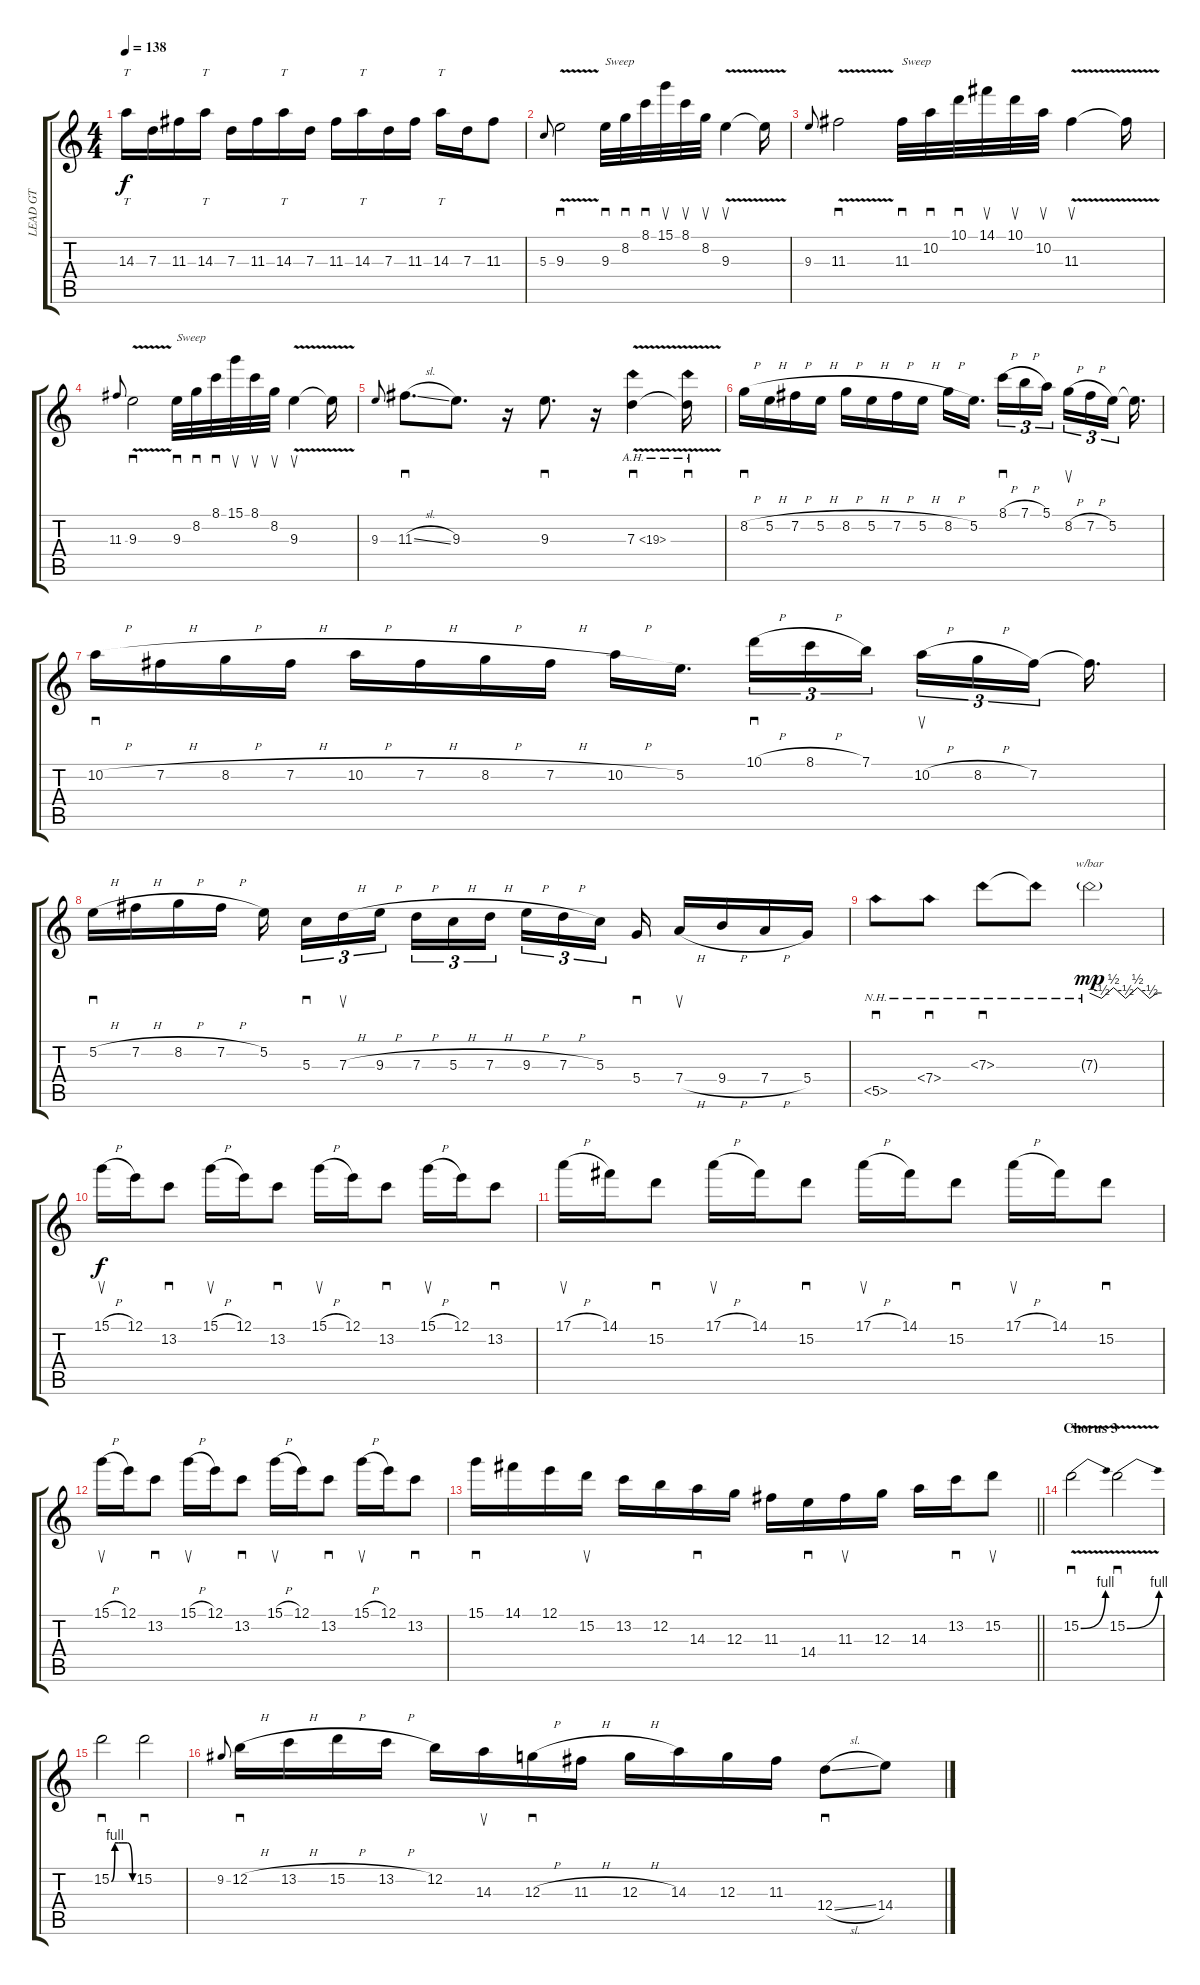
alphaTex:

\track ("LEAD GT" "LEAD GT") {instrument distortionguitar}
\staff {score tabs}
\tuning (E4 B3 G3 D3 A2 E2) {hide}
\ts (4 4)
\tempo 138
\clef g2
\ks c
14.3.16{tt dy f} 7.3.16 11.3.16 14.3.16{tt} 7.3.16 11.3.16 14.3.16{tt} 7.3.16 11.3.16 14.3.16{tt} 7.3.16 11.3.16 14.3.16{tt} 7.3.16 11.3.8 |
5.3.8{gr onbeat} 9.3{v}.2{sd} 9.3.32{sd txt "Sweep"} 8.2.32{sd} 8.1.32{sd} 15.1.32{su} 8.1.32{su} 8.2.32{su} 9.3{v}.4{su} 9.3{t}.16 |
9.3.8{gr onbeat} 11.3{v}.2{sd} 11.3.32{sd txt "Sweep"} 10.2.32{sd} 10.1.32{sd} 14.1.32{su} 10.1.32{su} 10.2.32{su} 11.3{v}.4{su} 11.3{t}.16 |
11.3.8{gr onbeat} 9.3{v}.2{sd} 9.3.32{sd txt "Sweep"} 8.2.32{sd} 8.1.32{sd} 15.1.32{su} 8.1.32{su} 8.2.32{su} 9.3{v}.4{su} 9.3{t}.16 |
9.3.8{gr onbeat} 11.3{sl}.8{d sd} 9.3.8{d} r.16 9.3.8{d sd} r.16 7.3{ah 12 v}.4{sd} 7.3{ah 12 v t}.16{sd} |
8.2{h}.16{sd} 5.2{h}.16 7.2{h}.16 5.2{h}.16 8.2{h}.16 5.2{h}.16 7.2{h}.16 5.2{h}.16 8.2{h}.16 5.2.16{d beam splitsecondary} 8.1{h}.16{sd tu (3 2)} 7.1{h}.16{tu (3 2)} 5.1.16{tu (3 2)} 8.2{h}.16{su tu (3 2)} 7.2{h}.16{tu (3 2)} 5.2.16{tu (3 2) beam splitsecondary} 5.2{t}.16{d} |
10.2{h}.16{sd} 7.2{h}.16 8.2{h}.16 7.2{h}.16 10.2{h}.16 7.2{h}.16 8.2{h}.16 7.2{h}.16 10.2{h}.16 5.2.16{d beam splitsecondary} 10.1{h}.16{sd tu (3 2)} 8.1{h}.16{tu (3 2)} 7.1.16{tu (3 2)} 10.2{h}.16{su tu (3 2)} 8.2{h}.16{tu (3 2)} 7.2.16{tu (3 2) beam splitsecondary} 7.2{t}.16{d} |
5.2{h}.16{sd} 7.2{h}.16 8.2{h}.16 7.2{h}.16 5.2.16{beam splitsecondary} 5.3.16{sd tu (3 2)} 7.3{h}.16{su tu (3 2)} 9.3{h}.16{tu (3 2) beam splitsecondary} 7.3{h}.16{tu (3 2)} 5.3{h}.16{tu (3 2)} 7.3{h}.16{tu (3 2) beam splitsecondary} 9.3{h}.16{tu (3 2)} 7.3{h}.16{tu (3 2)} 5.3.16{tu (3 2) beam splitsecondary} 5.4.16{sd} 7.4{h}.16{su} 9.4{h}.16 7.4{h}.16 5.4.16 |
5.5{nh}.8{sd} 7.4{nh}.8{sd} 7.3{nh}.8{sd} 7.3{nh t}.8 7.3{nh g}.2{tbe (custom default 0 0 10 -2 20 2 30 -2 40 2 50 -2 56 0 60 0) dy mp} |
15.1{h}.16{su dy f} 12.1.16 13.2.8{sd} 15.1{h}.16{su} 12.1.16 13.2.8{sd} 15.1{h}.16{su} 12.1.16 13.2.8{sd} 15.1{h}.16{su} 12.1.16 13.2.8{sd} |
17.1{h}.16{su} 14.1.16 15.2.8{sd} 17.1{h}.16{su} 14.1.16 15.2.8{sd} 17.1{h}.16{su} 14.1.16 15.2.8{sd} 17.1{h}.16{su} 14.1.16 15.2.8{sd} |
15.1{h}.16{su} 12.1.16 13.2.8{sd} 15.1{h}.16{su} 12.1.16 13.2.8{sd} 15.1{h}.16{su} 12.1.16 13.2.8{sd} 15.1{h}.16{su} 12.1.16 13.2.8{sd} |
\barLineRight lightlight
15.1.16{sd} 14.1.16 12.1.16 15.2.16{su} 13.2.16 12.2.16 14.3.16{sd} 12.3.16 11.3.16 14.4.16{sd} 11.3.16{su} 12.3.16 14.3.16 13.2.16{sd} 15.2.8{su} |
\section ("" "Chorus 3")
15.2{be (bend 0 0 60 4) v}.2{sd volume 7} 15.2{be (bend 0 0 60 4) v}.2{sd} |
15.2{be (custom 0 0 10 4 20 4 30 4 45 4 60 0)}.2{sd volume 6} 15.2.2{sd} |
9.2.8{gr onbeat} 12.2{h}.16{sd volume 3} 13.2{h}.16 15.2{h}.16 13.2{h}.16 12.2.16 14.3.16{su} 12.3{h}.16{sd} 11.3{h}.16 12.3{h}.16 14.3.16 12.3.16 11.3.16 12.4{sl}.8{sd} 14.4.8
